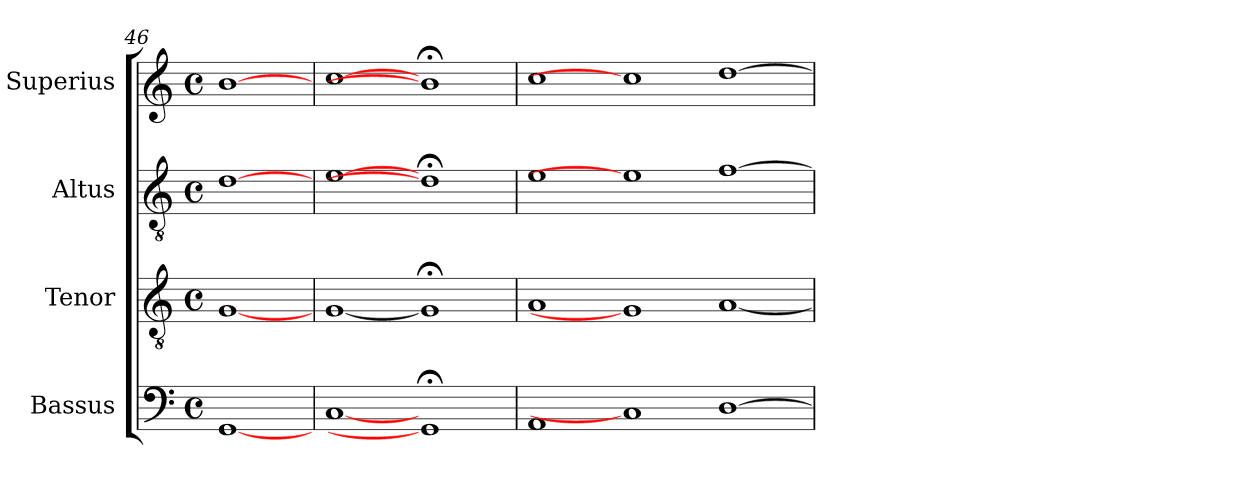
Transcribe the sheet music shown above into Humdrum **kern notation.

**kern	**kern	**kern	**kern
*part4	*part3	*part2	*part1
*staff4	*staff3	*staff2	*staff1
*I"Bassus	*I"Tenor	*I"Altus	*I"Superius
*I'B.	*I'T.	*I'T.	*I'S.
*clefF4	*clefGv2	*clefGv2	*clefG2
*	*ITrd7c12	*ITrd7c12	*
*k[]	*k[]	*k[]	*k[]
*C:	*C:	*C:	*C:
*M4/4	*M4/4	*M4/4	*M4/4
*met(c)	*met(c)	*met(c)	*met(c)
=46	=46	=46	=46
[1GGi	[1GGi	[1Di	[1bi
=47	=47	=47	=47
[1Ci	[1GGi	[1Ei	[1cci
1GG;i]	1GG;i]	1D;i]	1b;i]
=48	=48	=48	=48
1AAi	1AAi	1Ei	1cci
1Ci]	1GGi]	1Ei]	1cci]
[>1Di	[<1AAi	[>1Fi	[>1ddi
=	=	=	=
*-	*-	*-	*-
